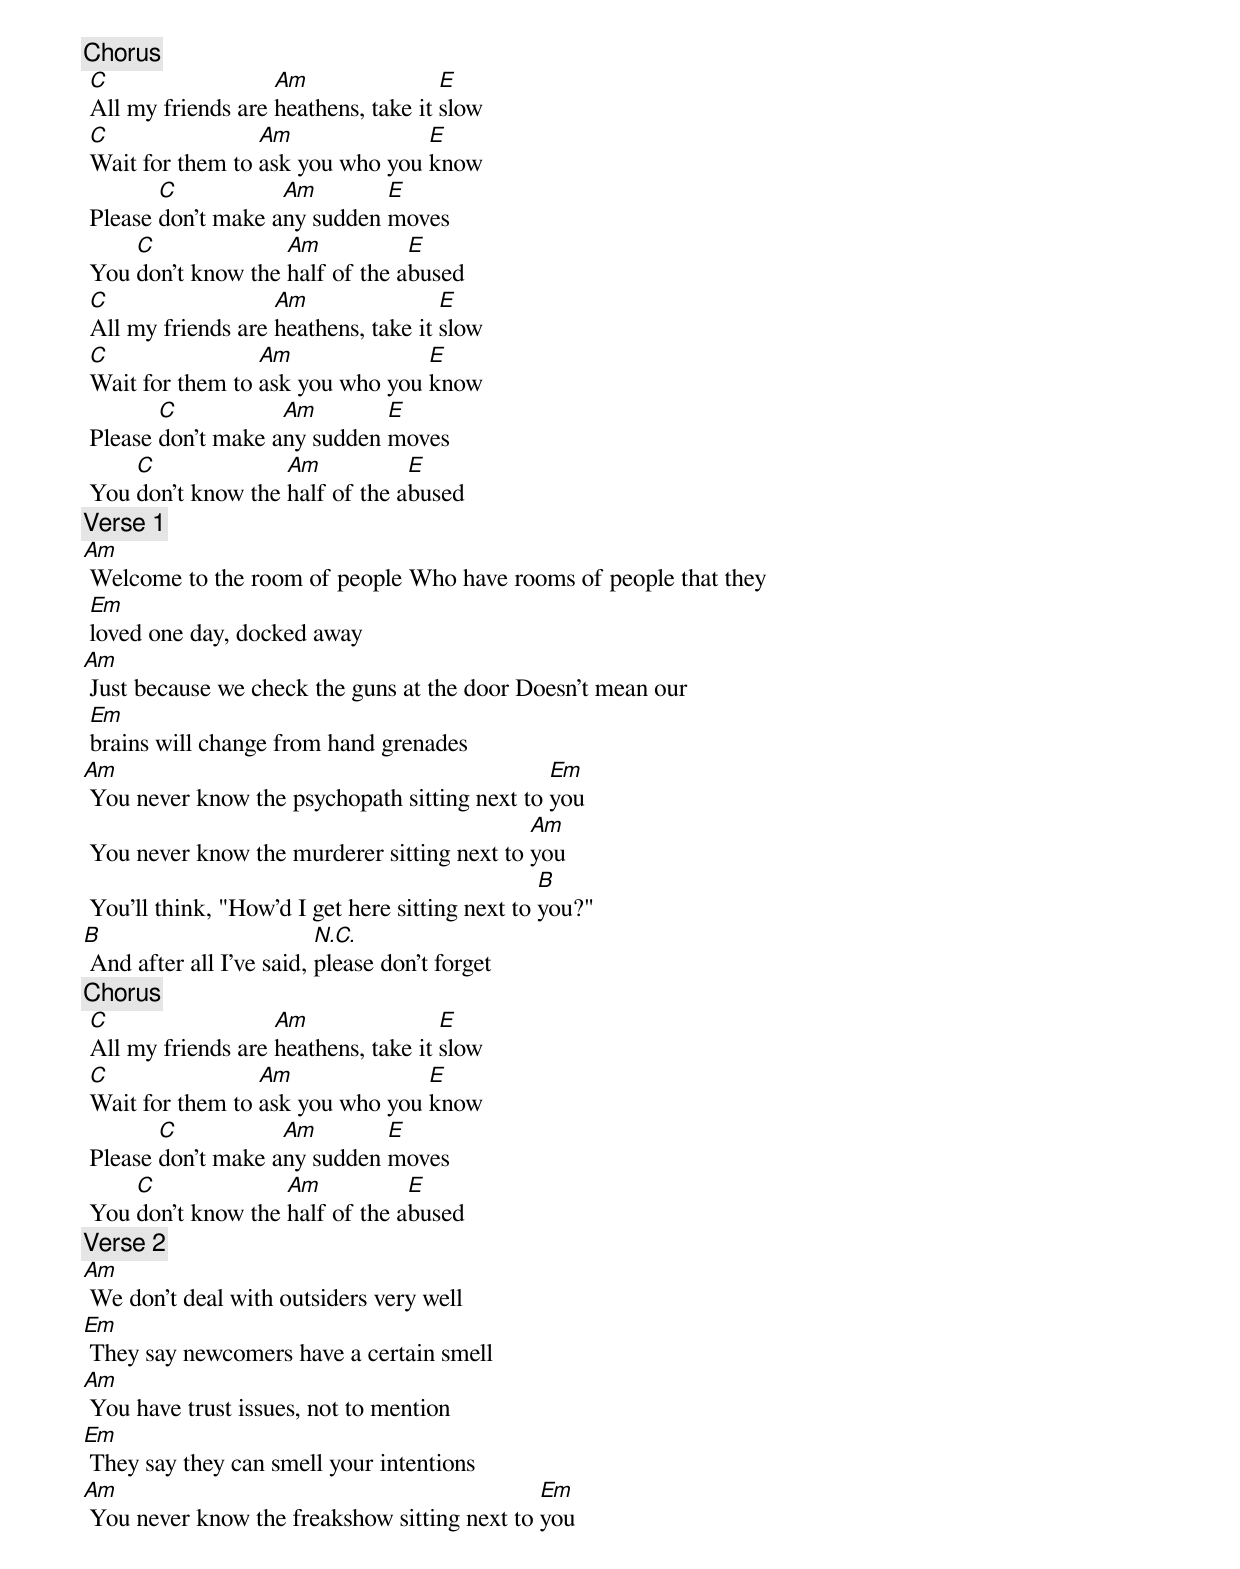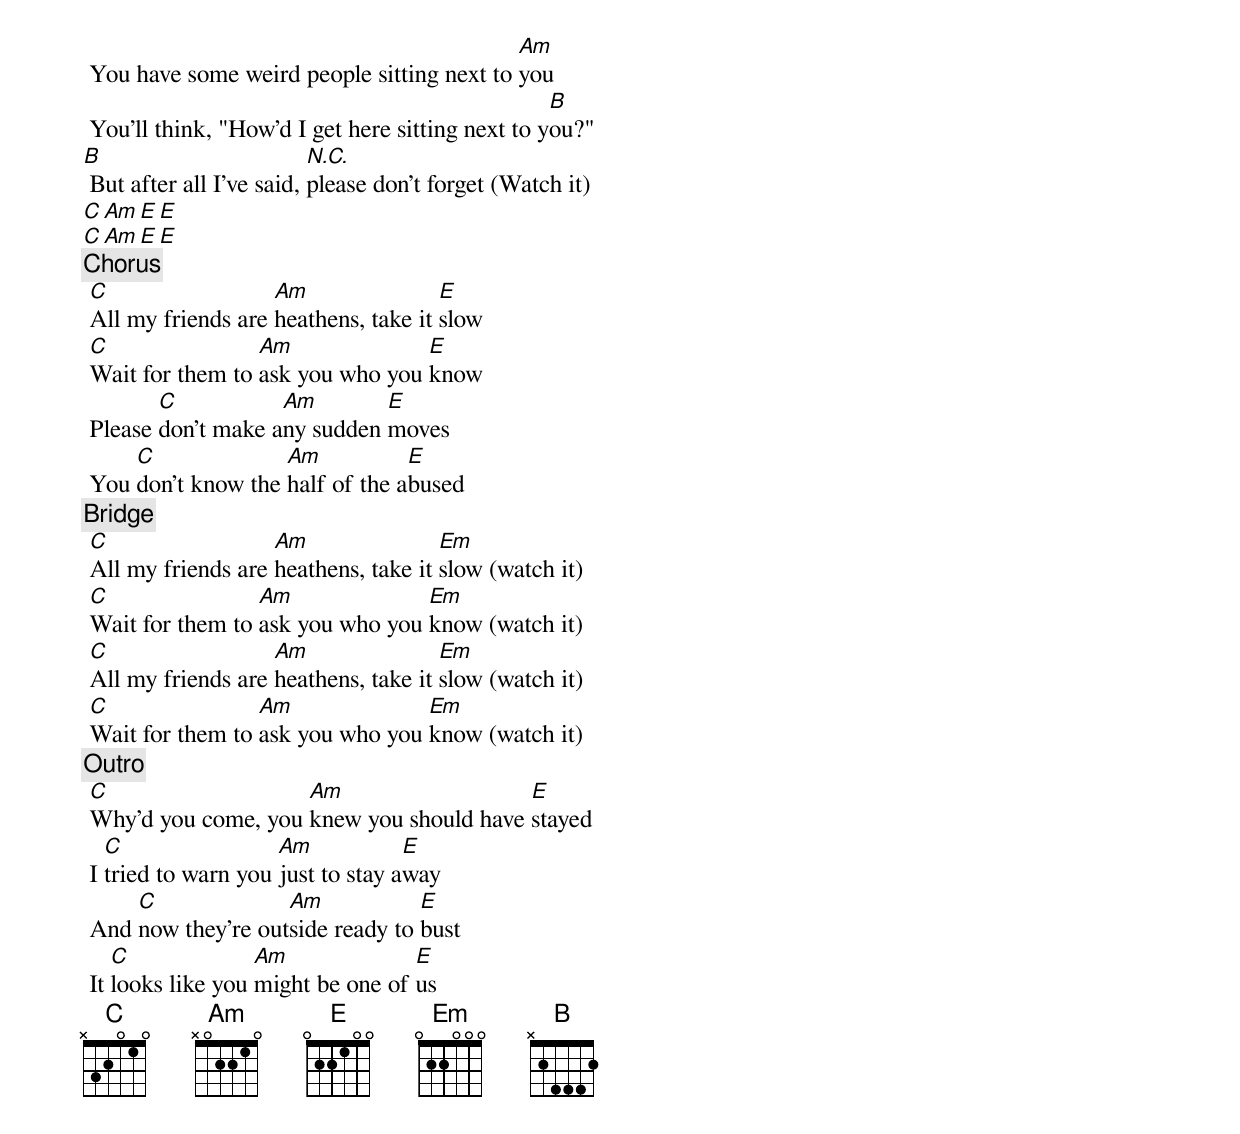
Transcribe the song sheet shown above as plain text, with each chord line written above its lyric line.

[Chorus]
 C                  Am                E
 All my friends are heathens, take it slow
 C                Am              E
 Wait for them to ask you who you know
        C           Am        E
 Please don't make any sudden moves
     C              Am           E
 You don't know the half of the abused
 C                  Am                E
 All my friends are heathens, take it slow
 C                Am              E
 Wait for them to ask you who you know
        C           Am        E
 Please don't make any sudden moves
     C              Am           E
 You don't know the half of the abused
[Verse 1]
Am
 Welcome to the room of people Who have rooms of people that they
 Em
 loved one day, docked away
Am
 Just because we check the guns at the door Doesn't mean our
 Em
 brains will change from hand grenades
Am                                             Em
 You never know the psychopath sitting next to you
                                             Am
 You never know the murderer sitting next to you
                                                 B
 You'll think, "How'd I get here sitting next to you?"
B                         N.C.
 And after all I've said, please don't forget
[Chorus]
 C                  Am                E
 All my friends are heathens, take it slow
 C                Am              E
 Wait for them to ask you who you know
        C           Am        E
 Please don't make any sudden moves
     C              Am           E
 You don't know the half of the abused
[Verse 2]
Am
 We don't deal with outsiders very well
Em
 They say newcomers have a certain smell
Am
 You have trust issues, not to mention
Em
 They say they can smell your intentions
Am                                            Em
 You never know the freakshow sitting next to you
                                            Am
 You have some weird people sitting next to you
                                                  B
 You'll think, "How'd I get here sitting next to you?"
B                         N.C.
 But after all I've said, please don't forget (Watch it)
C Am E E
C Am E E
[Chorus]
 C                  Am                E
 All my friends are heathens, take it slow
 C                Am              E
 Wait for them to ask you who you know
        C           Am        E
 Please don't make any sudden moves
     C              Am           E
 You don't know the half of the abused
[Bridge]
 C                  Am                Em
 All my friends are heathens, take it slow (watch it)
 C                Am              Em
 Wait for them to ask you who you know (watch it)
 C                  Am                Em
 All my friends are heathens, take it slow (watch it)
 C                Am              Em
 Wait for them to ask you who you know (watch it)
[Outro]
 C                   Am                   E
 Why'd you come, you knew you should have stayed
   C                 Am            E
 I tried to warn you just to stay away
     C              Am            E
 And now they're outside ready to bust
    C              Am              E
 It looks like you might be one of us
